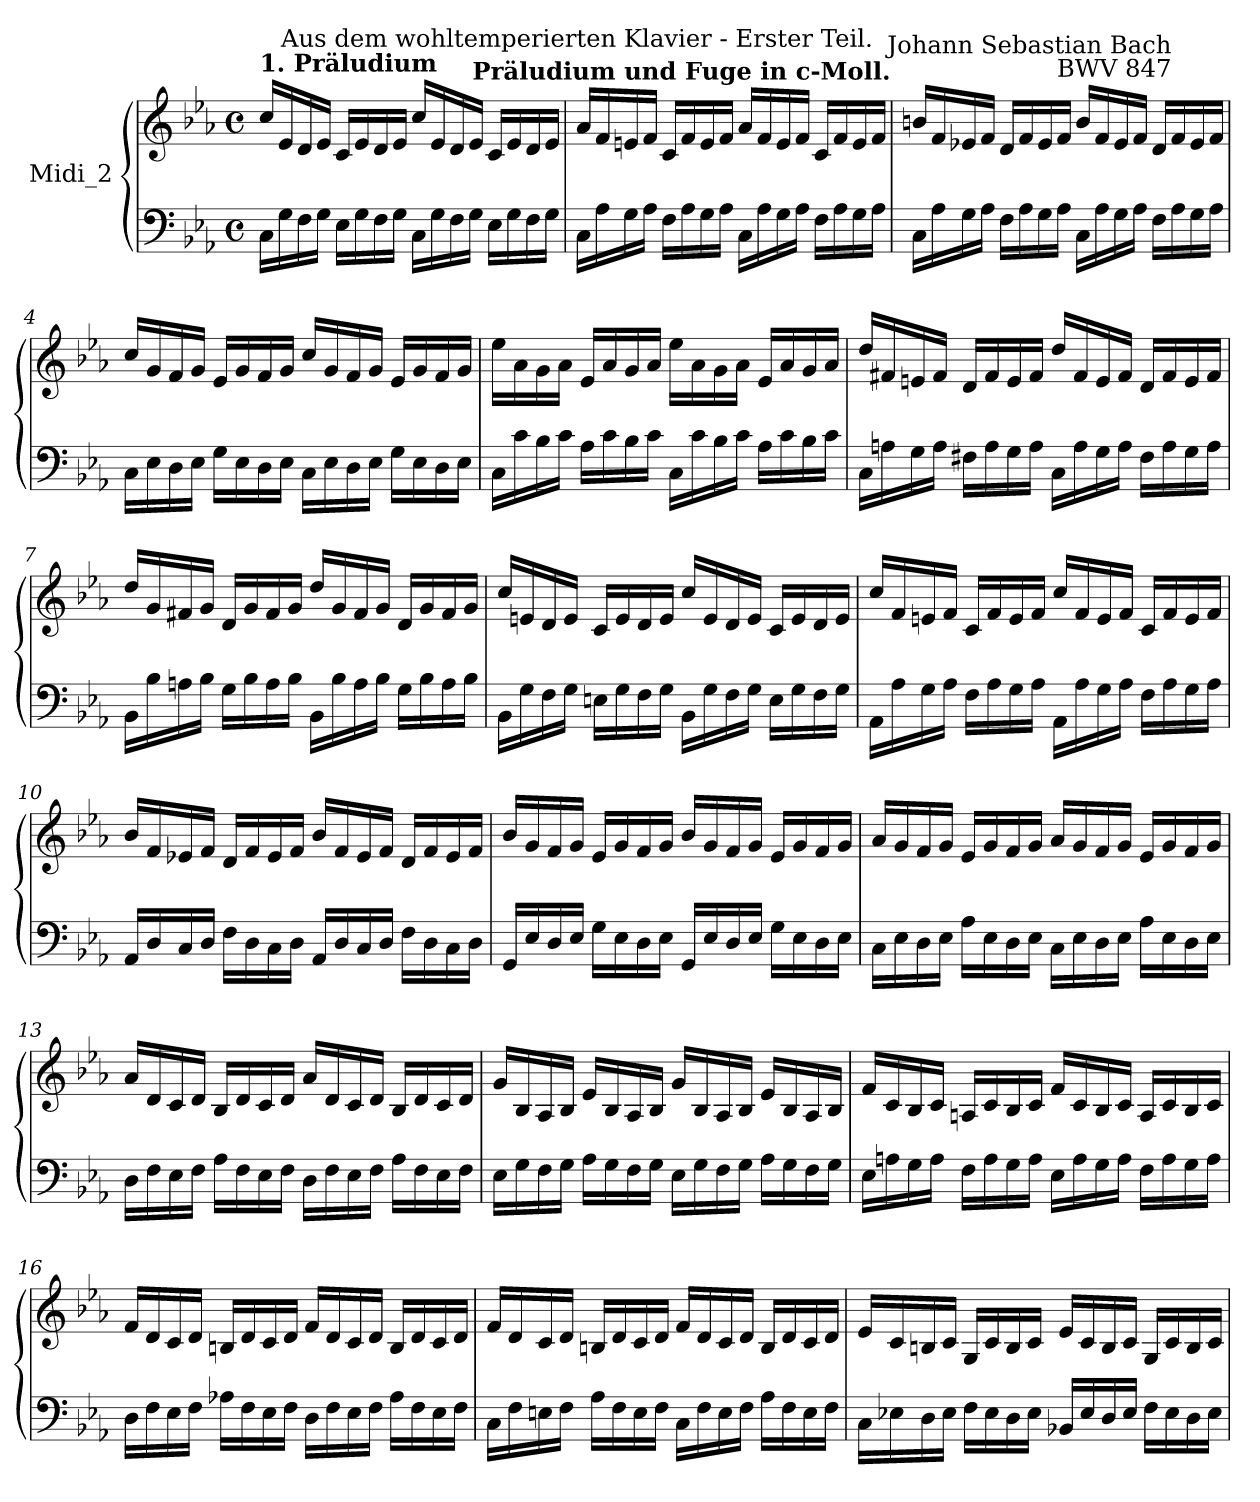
**kern	**kern
*part1	*part1
*staff2	*staff1
*I"Midi_2	*
*clefF4	*clefG2
*k[b-e-a-]	*k[b-e-a-]
*E-:	*E-:
*M4/4	*M4/4
*met(c)	*met(c)
=1	=1
!	!LO:TX:a:B:t=1. Präludium
16CLL	16ccLL
16G	16e-
16F	16d
16GJJ	16e-JJ
16E-LL	16cLL
16G	16e-
16F	16d
16GJJ	16e-JJ
16CLL	16ccLL
16G	16e-
16F	16d
16GJJ	16e-JJ
16E-LL	16cLL
16G	16e-
16F	16d
16GJJ	16e-JJ
=2	=2
!	!LO:TX:a:cj:t=Aus dem wohltemperierten Klavier - Erster Teil.
16CLL	16a-LL
16A-	16f
16G	16en
16A-JJ	16fJJ
16FLL	16cLL
!	!LO:TX:a:B:cj:t=Präludium und Fuge in c-Moll.
16A-	16f
16G	16e
16A-JJ	16fJJ
16CLL	16a-LL
16A-	16f
16G	16e
16A-JJ	16fJJ
16FLL	16cLL
16A-	16f
16G	16e
16A-JJ	16fJJ
=3	=3
16CLL	16bnLL
16A-	16f
16G	16e-X
16A-JJ	16fJJ
16FLL	16dLL
16A-	16f
16G	16e-
16A-JJ	16fJJ
16CLL	16bLL
16A-	16f
16G	16e-
16A-JJ	16fJJ
16FLL	16dLL
!	!LO:TX:a:rj:t=Johann Sebastian Bach\nBWV 847
16A-	16f
16G	16e-
16A-JJ	16fJJ
!!LO:LB:g=z
=4	=4
16CLL	16ccLL
16E-	16g
16D	16f
16E-JJ	16gJJ
16GLL	16e-LL
16E-	16g
16D	16f
16E-JJ	16gJJ
16CLL	16ccLL
16E-	16g
16D	16f
16E-JJ	16gJJ
16GLL	16e-LL
16E-	16g
16D	16f
16E-JJ	16gJJ
=5	=5
16CLL	16ee-LL
16c	16a-
16B-	16g
16cJJ	16a-JJ
16A-LL	16e-LL
16c	16a-
16B-	16g
16cJJ	16a-JJ
16CLL	16ee-LL
16c	16a-
16B-	16g
16cJJ	16a-JJ
16A-LL	16e-LL
16c	16a-
16B-	16g
16cJJ	16a-JJ
=6	=6
16CLL	16ddLL
16An	16f#X
16G	16en
16AJJ	16f#JJ
16F#XLL	16dLL
16A	16f#
16G	16e
16AJJ	16f#JJ
16CLL	16ddLL
16A	16f#
16G	16e
16AJJ	16f#JJ
16F#LL	16dLL
16A	16f#
16G	16e
16AJJ	16f#JJ
!!LO:LB:g=z
=7	=7
16BB-LL	16ddLL
16B-	16g
16An	16f#X
16B-JJ	16gJJ
16GLL	16dLL
16B-	16g
16A	16f#
16B-JJ	16gJJ
16BB-LL	16ddLL
16B-	16g
16A	16f#
16B-JJ	16gJJ
16GLL	16dLL
16B-	16g
16A	16f#
16B-JJ	16gJJ
=8	=8
16BB-LL	16ccLL
16G	16en
16F	16d
16GJJ	16eJJ
16EnLL	16cLL
16G	16e
16F	16d
16GJJ	16eJJ
16BB-LL	16ccLL
16G	16e
16F	16d
16GJJ	16eJJ
16ELL	16cLL
16G	16e
16F	16d
16GJJ	16eJJ
=9	=9
16AA-LL	16ccLL
16A-	16f
16G	16en
16A-JJ	16fJJ
16FLL	16cLL
16A-	16f
16G	16e
16A-JJ	16fJJ
16AA-LL	16ccLL
16A-	16f
16G	16e
16A-JJ	16fJJ
16FLL	16cLL
16A-	16f
16G	16e
16A-JJ	16fJJ
!!LO:LB:g=z
=10	=10
16AA-LL	16b-LL
16D	16f
16C	16e-X
16DJJ	16fJJ
16FLL	16dLL
16D	16f
16C	16e-
16DJJ	16fJJ
16AA-LL	16b-LL
16D	16f
16C	16e-
16DJJ	16fJJ
16FLL	16dLL
16D	16f
16C	16e-
16DJJ	16fJJ
=11	=11
16GGLL	16b-LL
16E-	16g
16D	16f
16E-JJ	16gJJ
16GLL	16e-LL
16E-	16g
16D	16f
16E-JJ	16gJJ
16GGLL	16b-LL
16E-	16g
16D	16f
16E-JJ	16gJJ
16GLL	16e-LL
16E-	16g
16D	16f
16E-JJ	16gJJ
=12	=12
16CLL	16a-LL
16E-	16g
16D	16f
16E-JJ	16gJJ
16A-LL	16e-LL
16E-	16g
16D	16f
16E-JJ	16gJJ
16CLL	16a-LL
16E-	16g
16D	16f
16E-JJ	16gJJ
16A-LL	16e-LL
16E-	16g
16D	16f
16E-JJ	16gJJ
!!LO:LB:g=z
=13	=13
16DLL	16a-LL
16F	16d
16E-	16c
16FJJ	16dJJ
16A-LL	16B-LL
16F	16d
16E-	16c
16FJJ	16dJJ
16DLL	16a-LL
16F	16d
16E-	16c
16FJJ	16dJJ
16A-LL	16B-LL
16F	16d
16E-	16c
16FJJ	16dJJ
=14	=14
16E-LL	16gLL
16G	16B-
16F	16A-
16GJJ	16B-JJ
16A-LL	16e-LL
16G	16B-
16F	16A-
16GJJ	16B-JJ
16E-LL	16gLL
16G	16B-
16F	16A-
16GJJ	16B-JJ
16A-LL	16e-LL
16G	16B-
16F	16A-
16GJJ	16B-JJ
=15	=15
16E-LL	16fLL
16An	16c
16G	16B-
16AJJ	16cJJ
16FLL	16AnLL
16A	16c
16G	16B-
16AJJ	16cJJ
16E-LL	16fLL
16A	16c
16G	16B-
16AJJ	16cJJ
16FLL	16ALL
16A	16c
16G	16B-
16AJJ	16cJJ
!!LO:LB:g=z
=16	=16
16DLL	16fLL
16F	16d
16E-	16c
16FJJ	16dJJ
16A-XLL	16BnLL
16F	16d
16E-	16c
16FJJ	16dJJ
16DLL	16fLL
16F	16d
16E-	16c
16FJJ	16dJJ
16A-LL	16BLL
16F	16d
16E-	16c
16FJJ	16dJJ
=17	=17
16CLL	16fLL
16F	16d
16En	16c
16FJJ	16dJJ
16A-LL	16BnLL
16F	16d
16E	16c
16FJJ	16dJJ
16CLL	16fLL
16F	16d
16E	16c
16FJJ	16dJJ
16A-LL	16BLL
16F	16d
16E	16c
16FJJ	16dJJ
=18	=18
16CLL	16e-LL
16E-X	16c
16D	16Bn
16E-JJ	16cJJ
16FLL	16GLL
16E-	16c
16D	16B
16E-JJ	16cJJ
16BB-XLL	16e-LL
16E-	16c
16D	16B
16E-JJ	16cJJ
16FLL	16GLL
16E-	16c
16D	16B
16E-JJ	16cJJ
=	=
*-	*-
